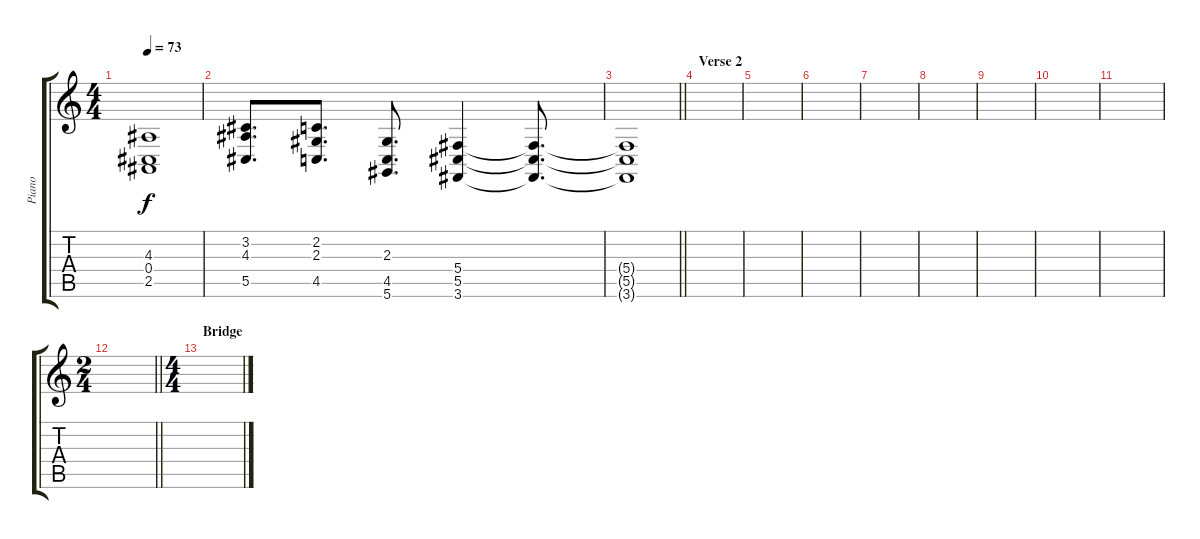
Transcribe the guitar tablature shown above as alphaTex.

\track ("Piano" "Piano") {instrument acousticgrandpiano}
\staff {score tabs}
\tuning (Eb4 Bb3 Gb3 Db3 Ab2 Eb2) {hide}
\ts (4 4)
\tempo 73
\clef g2
\ks c
(4.3{t} 0.4{t} 2.5{t}).1{dy f} |
(3.2 4.3 5.5).8{d} (2.2 2.3 4.5).8{d} (2.3 4.5 5.6).8{d} (5.4 5.5 3.6).4 (5.4{t} 5.5{t} 3.6{t}).8{d} |
\barLineRight lightlight
(5.4{t} 5.5{t} 3.6{t}).1 |
\section ("" "Verse 2")
|
|
|
|
|
|
|
|
\ts (2 4)
\barLineRight lightlight
|
\ts (4 4)
\section ("" "Bridge")
